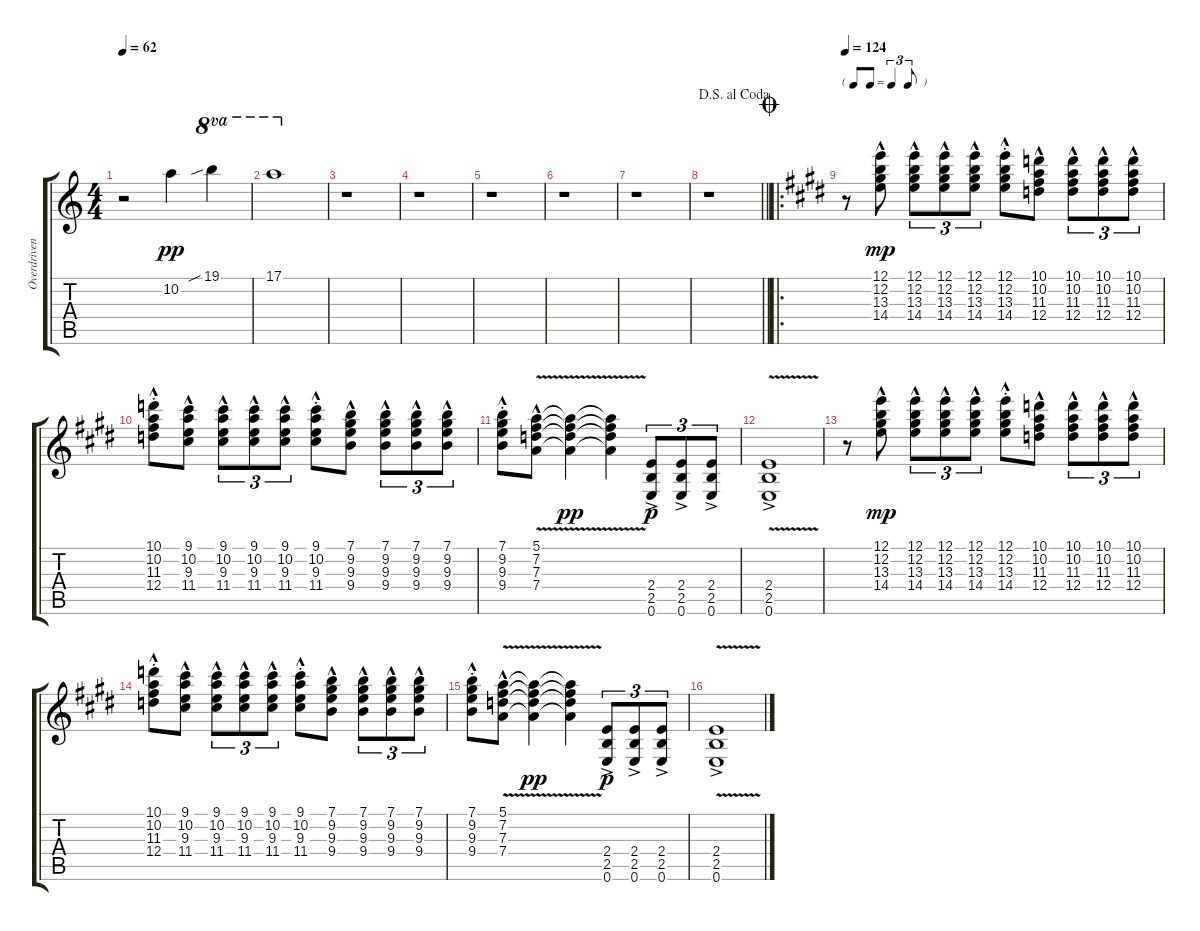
\track ("Overdriven Guitar" "Overdriven") {instrument overdrivenguitar}
\staff {score tabs}
\tuning (E4 B3 G3 D3 A2 E2) {hide}
\ts (4 4)
\tempo 62
\clef g2
\ks c
r.2{dy mf} 10.2.4{dy pp} 19.1{sib}.4{ot 8va} |
17.1.1{ot 8va} |
r.1 |
r.1 |
r.1 |
r.1 |
r.1 |
\jump dalsegnoalcoda
\barLineRight lightlight
r.1 |
\ro
\tf triplet8th
\jump coda
\tempo 124
\ks e
r.8 (12.1{hac} 12.2{hac} 13.3{hac} 14.4{hac}).8{dy mp} (12.1{hac} 12.2{hac} 13.3{hac} 14.4{hac}).8{tu (3 2)} (12.1{hac} 12.2{hac} 13.3{hac} 14.4{hac}).8{tu (3 2)} (12.1{hac} 12.2{hac} 13.3{hac} 14.4{hac}).8{tu (3 2)} (12.1{hac st} 12.2{hac st} 13.3{hac st} 14.4{hac st}).8 (10.1{hac} 10.2{hac} 11.3{hac} 12.4{hac}).8 (10.1{hac} 10.2{hac} 11.3{hac} 12.4{hac}).8{tu (3 2)} (10.1{hac} 10.2{hac} 11.3{hac} 12.4{hac}).8{tu (3 2)} (10.1{hac} 10.2{hac} 11.3{hac} 12.4{hac}).8{tu (3 2)} |
\ks c#minor
(10.1{hac st} 10.2{hac st} 11.3{hac st} 12.4{hac st}).8 (9.1{hac} 10.2{hac} 9.3{hac} 11.4{hac}).8 (9.1{hac} 10.2{hac} 9.3{hac} 11.4{hac}).8{tu (3 2)} (9.1{hac} 10.2{hac} 9.3{hac} 11.4{hac}).8{tu (3 2)} (9.1{hac} 10.2{hac} 9.3{hac} 11.4{hac}).8{tu (3 2)} (9.1{hac st} 10.2{hac st} 9.3{hac st} 11.4{hac st}).8 (7.1{hac} 9.2{hac} 9.3{hac} 9.4{hac}).8 (7.1{hac} 9.2{hac} 9.3{hac} 9.4{hac}).8{tu (3 2)} (7.1{hac} 9.2{hac} 9.3{hac} 9.4{hac}).8{tu (3 2)} (7.1{hac} 9.2{hac} 9.3{hac} 9.4{hac}).8{tu (3 2)} |
(7.1{hac st} 9.2{hac st} 9.3{hac st} 9.4{hac st}).8 (5.1{v hac} 7.2{v hac} 7.3{v hac} 7.4{v hac}).8 (5.1{v t} 7.2{v t} 7.3{v t} 7.4{v t}).4{dy pp} (5.1{v t} 7.2{v t} 7.3{v t} 7.4{v t}).4 (2.4{ac} 2.5{ac} 0.6{ac}).8{tu (3 2) dy p} (2.4{ac} 2.5{ac} 0.6{ac}).8{tu (3 2)} (2.4{ac} 2.5{ac} 0.6{ac}).8{tu (3 2)} |
\ks e
(2.4{v ac} 2.5{v ac} 0.6{v ac}).1 |
\ks c#minor
r.8 (12.1{hac} 12.2{hac} 13.3{hac} 14.4{hac}).8{dy mp} (12.1{hac} 12.2{hac} 13.3{hac} 14.4{hac}).8{tu (3 2)} (12.1{hac} 12.2{hac} 13.3{hac} 14.4{hac}).8{tu (3 2)} (12.1{hac} 12.2{hac} 13.3{hac} 14.4{hac}).8{tu (3 2)} (12.1{hac st} 12.2{hac st} 13.3{hac st} 14.4{hac st}).8 (10.1{hac} 10.2{hac} 11.3{hac} 12.4{hac}).8 (10.1{hac} 10.2{hac} 11.3{hac} 12.4{hac}).8{tu (3 2)} (10.1{hac} 10.2{hac} 11.3{hac} 12.4{hac}).8{tu (3 2)} (10.1{hac} 10.2{hac} 11.3{hac} 12.4{hac}).8{tu (3 2)} |
(10.1{hac st} 10.2{hac st} 11.3{hac st} 12.4{hac st}).8 (9.1{hac} 10.2{hac} 9.3{hac} 11.4{hac}).8 (9.1{hac} 10.2{hac} 9.3{hac} 11.4{hac}).8{tu (3 2)} (9.1{hac} 10.2{hac} 9.3{hac} 11.4{hac}).8{tu (3 2)} (9.1{hac} 10.2{hac} 9.3{hac} 11.4{hac}).8{tu (3 2)} (9.1{hac st} 10.2{hac st} 9.3{hac st} 11.4{hac st}).8 (7.1{hac} 9.2{hac} 9.3{hac} 9.4{hac}).8 (7.1{hac} 9.2{hac} 9.3{hac} 9.4{hac}).8{tu (3 2)} (7.1{hac} 9.2{hac} 9.3{hac} 9.4{hac}).8{tu (3 2)} (7.1{hac} 9.2{hac} 9.3{hac} 9.4{hac}).8{tu (3 2)} |
\ks e
(7.1{hac st} 9.2{hac st} 9.3{hac st} 9.4{hac st}).8 (5.1{v hac} 7.2{v hac} 7.3{v hac} 7.4{v hac}).8 (5.1{v t} 7.2{v t} 7.3{v t} 7.4{v t}).4{dy pp} (5.1{v t} 7.2{v t} 7.3{v t} 7.4{v t}).4 (2.4{ac} 2.5{ac} 0.6{ac}).8{tu (3 2) dy p} (2.4{ac} 2.5{ac} 0.6{ac}).8{tu (3 2)} (2.4{ac} 2.5{ac} 0.6{ac}).8{tu (3 2)} |
\ks c#minor
(2.4{v ac} 2.5{v ac} 0.6{v ac}).1
